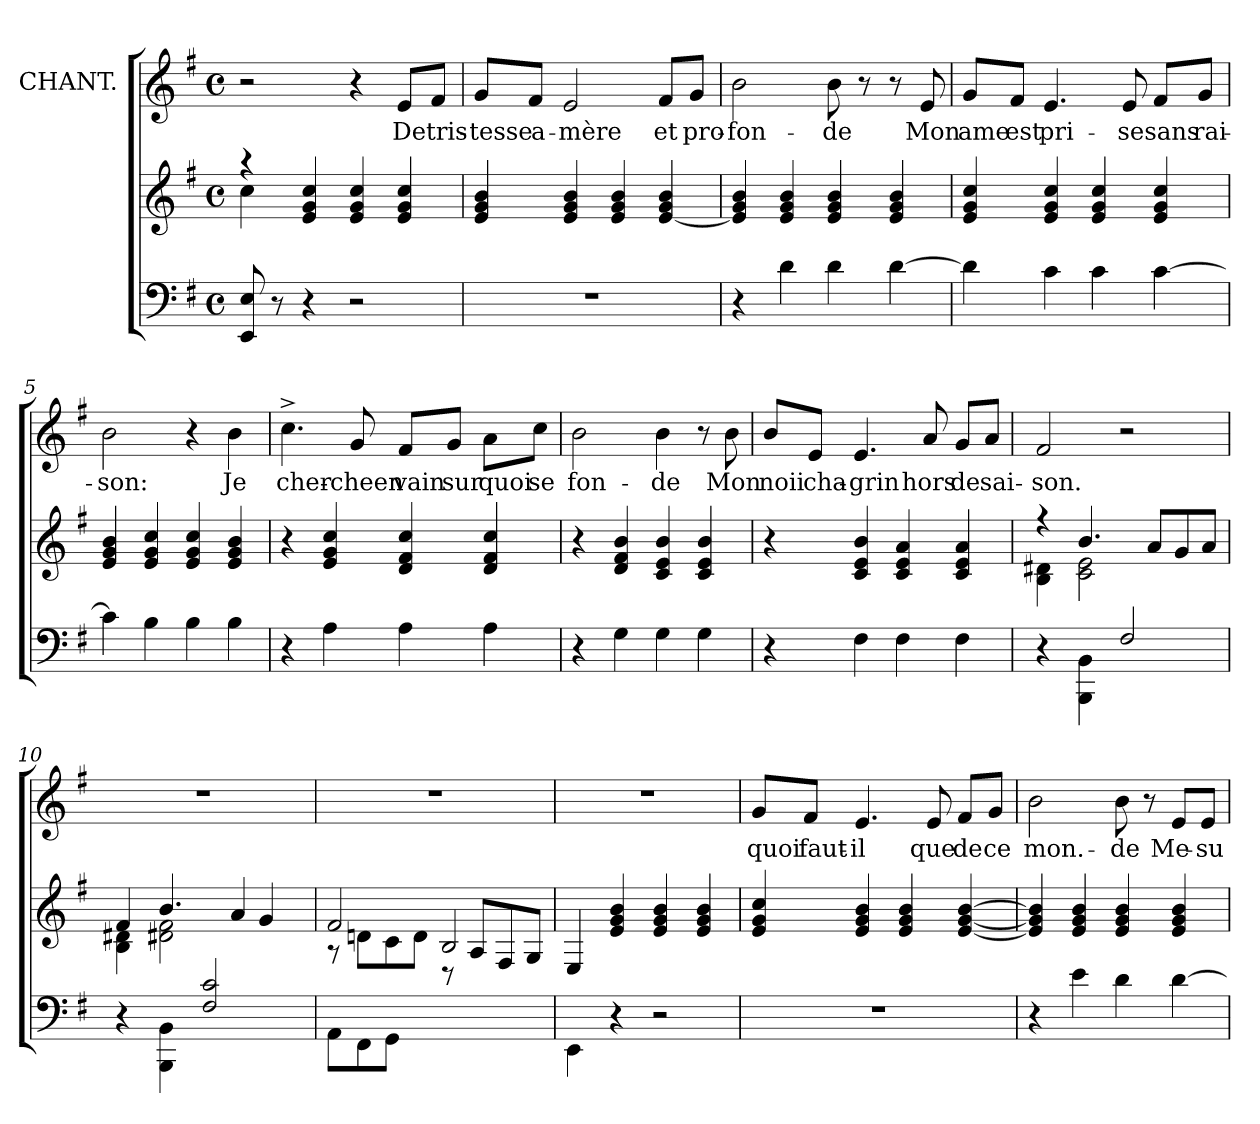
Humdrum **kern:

**kern	**kern	**kern	**text
*part3	*part2	*part1	*part1
*staff3	*staff2	*staff1	*staff1
*	*	*I"CHANT.	*
*clefF4	*clefG2	*clefG2	*
*k[f#]	*k[f#]	*k[f#]	*
*M4/4	*M4/4	*M4/4	*
*met(c)	*met(c)	*met(c)	*
=1	=1	=1	=1
*	*^	*	*
8Ei/ 8EEi/	4r	4ccj\	2r	.
8r	.	.	.	.
4r	4eZ/ 4ccZ/ 4gZ/	2.ryy	.	.
2r	4ccZ/ 4gZ/ 4eZ/	.	4r	.
.	4ccZ/ 4gZ/ 4eZ/	.	8eZ/L	De
.	.	.	8f#Z/J	tris-
*	*v	*v	*	*
=2	=2	=2	=2
1r	4bZ/ 4gZ/ 4eZ/	8gZ/L	tesse
.	.	8f#Z/J	a-
.	4bZ/ 4gZ/ 4eZ/	2eZ/	mère
.	4bZ/ 4gZ/ 4eZ/	.	.
.	4bZ/ 4gZ/ [4eZ/	8f#Z/L	et
.	.	8gZ/J	pro-
=3	=3	=3	=3
4r	4bZ/ 4gZ/ 4eZ]/	2bZ\	fon-
4di\	4bZ/ 4gZ/ 4eZ/	.	.
4di\	4bZ/ 4gZ/ 4eZ/	8bZ\	de
.	.	8r	.
[4di\	4bZ/ 4gZ/ 4eZ/	8r	.
.	.	8eZ/	Mon
!!LO:LB:g=z
=4	=4	=4	=4
4di\]	4ccZ/ 4gZ/ 4eZ/	8gZ/L	ame
.	.	8f#Z/J	est
4ci\	4ccZ/ 4gZ/ 4eZ/	4.eZ/	pri-
4ci\	4ccZ/ 4gZ/ 4eZ/	.	.
.	.	8eZ/	se
[4ci\	4ccZ/ 4gZ/ 4eZ/	8f#Z/L	sans
.	.	8gZ/J	rai-
=5	=5	=5	=5
4ci\]	4bZ/ 4gZ/ 4eZ/	2bZ\	son:
4Bi\	4ccZ/ 4gZ/ 4eZ/	.	.
4Bi\	4ccZ/ 4gZ/ 4eZ/	4r	.
4Bi\	4bZ/ 4gZ/ 4eZ/	4bZ\	Je
=6	=6	=6	=6
4r	4r	4.cc^>Z\	cher-
4Ai\	4ccZ/ 4gZ/ 4eZ/	.	.
.	.	8gZ/	cheen
4Ai\	4ccZ/ 4f#Z/ 4dZ/	8f#Z/L	vain
.	.	8gZ/J	sur
4Ai\	4ccZ/ 4f#Z/ 4dZ/	8aZ\L	quoi
.	.	8ccZ\J	se
=7	=7	=7	=7
4r	4r	2bZ\	fon-
4Gi\	4bZ/ 4f#Z/ 4dZ/	.	.
4Gi\	4bZ/ 4eZ/ 4cZ/	4bZ\	de
4Gi\	4bZ/ 4eZ/ 4cZ/	8r	.
.	.	8bZ\	Mon
!!LO:LB:g=z
=8	=8	=8	=8
4r	4r	8bZ/L	noii
.	.	8eZ/J	cha-
4F#i\	4bZ/ 4eZ/ 4cZ/	4.eZ/	grin
4F#i\	4cZ/ 4aZ/ 4eZ/	.	.
.	.	8aZ/	hors
4F#i\	4aZ/ 4eZ/ 4cZ/	8gZ/L	de
.	.	8aZ/J	sai-
=9	=9	=9	=9
*	*^	*	*
4r	4r	4d#Xj\ 4Bj\	2f#Z/	son.
4BBBi\ 4BBi\	4.bZ/	2cj\ 2ej\	.	.
2F#i/	.	.	2r	.
.	8aZ/L	.	.	.
.	8gZ/	4ryy	.	.
.	8aZ/J	.	.	.
=10	=10	=10	=10	=10
4r	4f#Z/	4d#Xj\ 4Bj\	1r	.
4BBBi\ 4BBi\	4.bZ/	2d#Xj\ 2f#j\	.	.
2F#i/ 2ci/	.	.	.	.
.	4aZ/	.	.	.
.	.	4gj/	.	.
.	8ryy	.	.	.
!!LO:PB:g=z
=11	=11	=11	=11	=11
*^	*	*	*	*
8AAj\L	1ryy	2f#Z/	8r	1r	.
8FF#j\	.	.	8dni\L	.	.
8GGj\J	.	.	8ci\	.	.
2ryy	.	.	8di\J	.	.
.	.	2BZ/	8r	.	.
.	.	.	8Ai/L	.	.
.	.	.	8F#i/	.	.
8ryy	.	.	8Gi/J	.	.
*v	*v	*	*	*	*
*	*v	*v	*	*
=12	=12	=12	=12
4EEi\	4EZ/	1r	.
4r	4bZ/ 4gZ/ 4eZ/	.	.
2r	4bZ/ 4gZ/ 4eZ/	.	.
.	4bZ/ 4gZ/ 4eZ/	.	.
=13	=13	=13	=13
1r	4eZ/ 4ccZ/ 4gZ/	8gZ/L	quoi
.	.	8f#Z/J	faut-
.	4bZ/ 4gZ/ 4eZ/	4.eZ/	il
.	4bZ/ 4gZ/ 4eZ/	.	.
.	.	8eZ/	que
.	[4bZ/ [4gZ/ [4eZ/	8f#Z/L	de
.	.	8gZ/J	ce
!!LO:LB:g=z
=14	=14	=14	=14
4r	4eZ]/ 4gZ]/ 4bZ]/	2bZ\	mon.--
4ei\	4bZ/ 4gZ/ 4eZ/	.	.
4di\	4bZ/ 4gZ/ 4eZ/	8bZ\	de
.	.	8r	.
[4di\	4bZ/ 4gZ/ 4eZ/	8eZ/L	Me-
.	.	8eZ/J	su-
=	=	=	=
*-	*-	*-	*-
